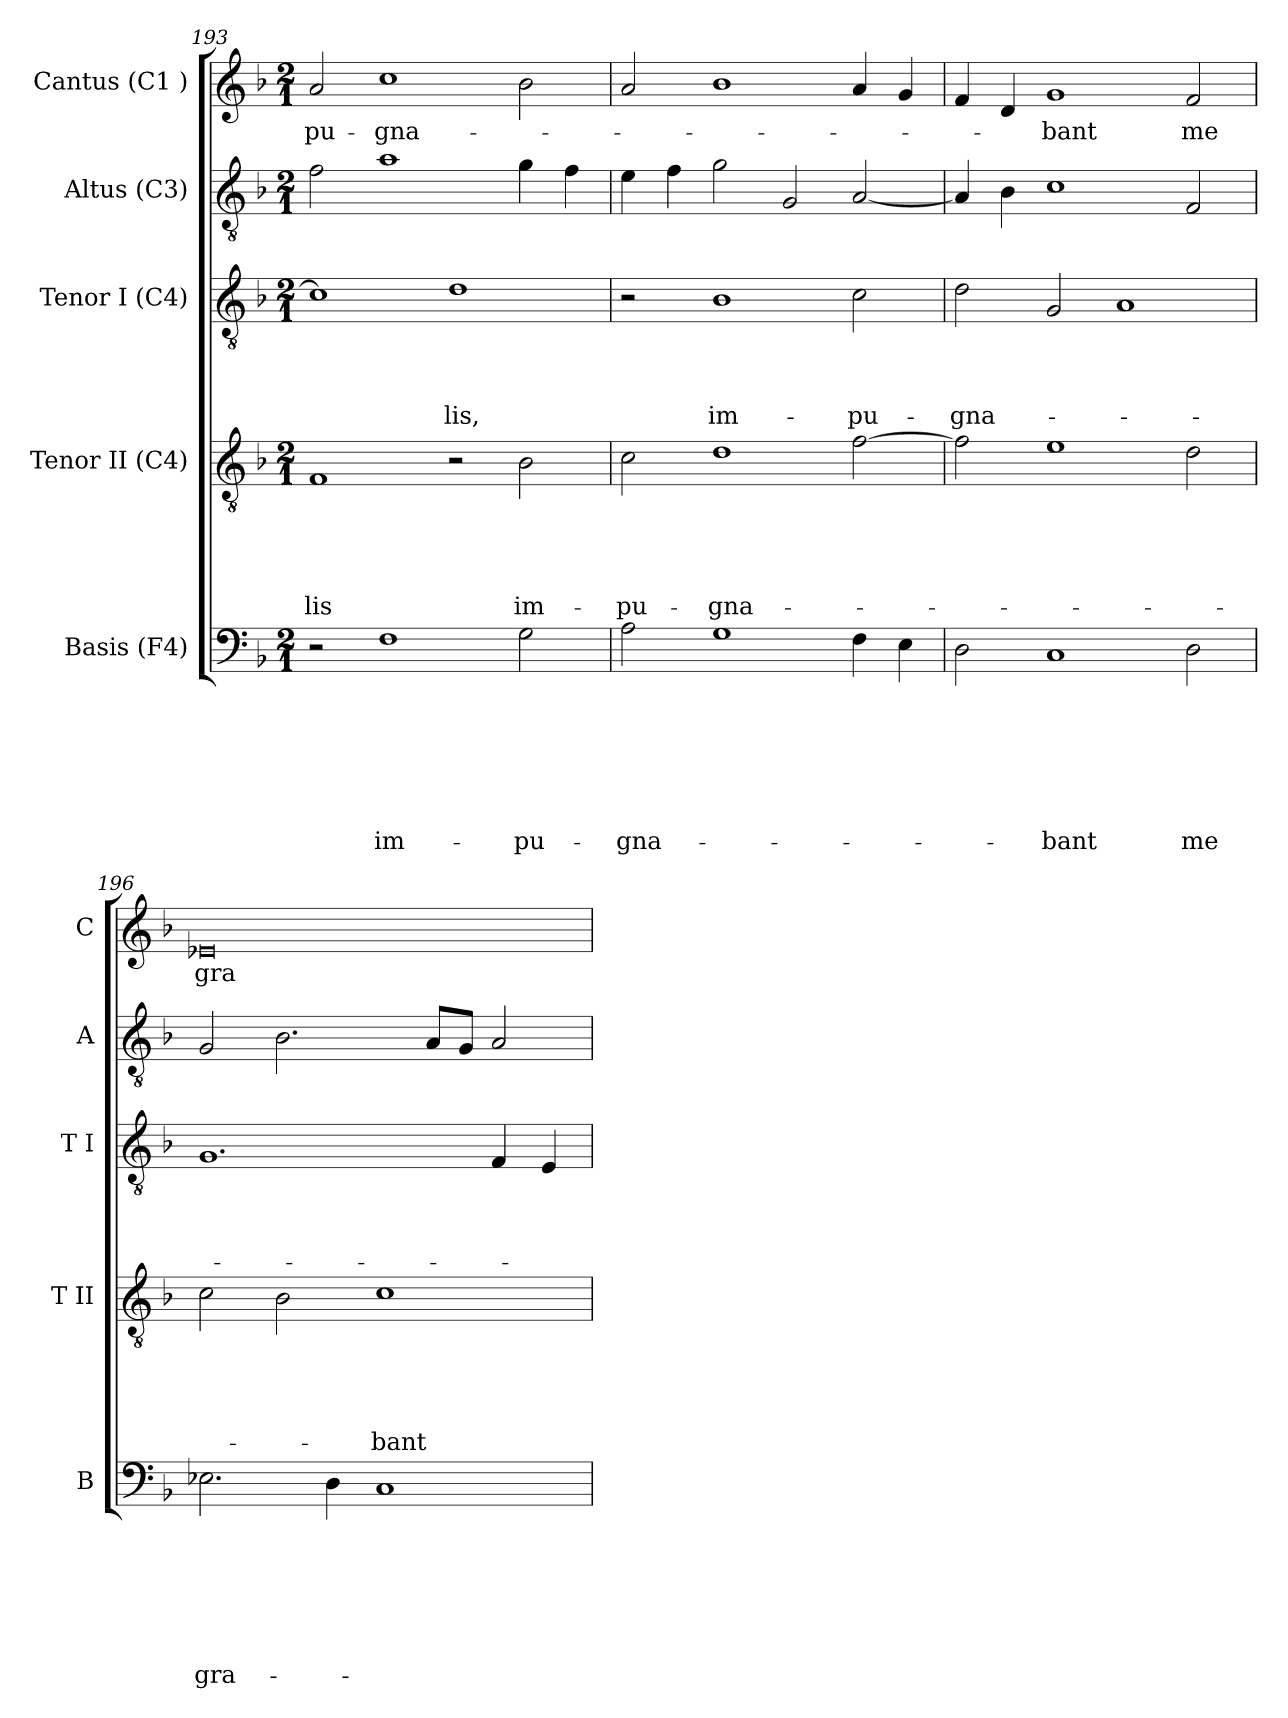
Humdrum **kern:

**kern	**text	**text	**text	**text	**text	**text	**text	**kern	**text	**text	**text	**text	**text	**kern	**text	**text	**text	**text	**kern	**kern	**text
*part5	*part5	*part5	*part5	*part5	*part5	*part5	*part5	*part4	*part4	*part4	*part4	*part4	*part4	*part3	*part3	*part3	*part3	*part3	*part2	*part1	*part1
*staff5	*staff5	*staff5	*staff5	*staff5	*staff5	*staff5	*staff5	*staff4	*staff4	*staff4	*staff4	*staff4	*staff4	*staff3	*staff3	*staff3	*staff3	*staff3	*staff2	*staff1	*staff1
*I"Basis (F4)	*	*	*	*	*	*	*	*I"Tenor II (C4)	*	*	*	*	*	*I"Tenor I (C4)	*	*	*	*	*I"Altus (C3)	*I"Cantus (C1 )	*
*I'B	*	*	*	*	*	*	*	*I'T II	*	*	*	*	*	*I'T I	*	*	*	*	*I'A	*I'C	*
*clefF4	*	*	*	*	*	*	*	*clefGv2	*	*	*	*	*	*clefGv2	*	*	*	*	*clefGv2	*clefG2	*
*k[b-]	*	*	*	*	*	*	*	*k[b-]	*	*	*	*	*	*k[b-]	*	*	*	*	*k[b-]	*k[b-]	*
*F:	*	*	*	*	*	*	*	*F:	*	*	*	*	*	*F:	*	*	*	*	*F:	*F:	*
*M2/1	*	*	*	*	*	*	*	*M2/1	*	*	*	*	*	*M2/1	*	*	*	*	*M2/1	*M2/1	*
=193	=193	=193	=193	=193	=193	=193	=193	=193	=193	=193	=193	=193	=193	=193	=193	=193	=193	=193	=193	=193	=193
!	!	!	!	!	!	!	!	!	!	!	!	!	!LO:LY:b	!	!	!	!	!	!	!	!LO:LY:b
2r	.	.	.	.	.	.	.	1F	.	.	.	.	-lis	1c]	.	.	.	.	2f\	2a/	-pu-
!	!	!	!	!	!	!	!LO:LY:b	!	!	!	!	!	!	!	!	!	!	!	!	!	!LO:LY:b
1F	.	.	.	.	.	.	im-	.	.	.	.	.	.	.	.	.	.	.	1a	1cc	-gna-
!	!	!	!	!	!	!	!	!	!	!	!	!	!	!	!	!	!	!LO:LY:b	!	!	!
.	.	.	.	.	.	.	.	2r	.	.	.	.	.	1d	.	.	.	-lis,	.	.	.
!	!	!	!	!	!	!	!LO:LY:b	!	!	!	!	!	!LO:LY:b	!	!	!	!	!	!	!	!
2G\	.	.	.	.	.	.	-pu-	2B-\	.	.	.	.	im-	.	.	.	.	.	4g\	2b-\	.
.	.	.	.	.	.	.	.	.	.	.	.	.	.	.	.	.	.	.	4f\	.	.
=194	=194	=194	=194	=194	=194	=194	=194	=194	=194	=194	=194	=194	=194	=194	=194	=194	=194	=194	=194	=194	=194
!	!	!	!	!	!	!	!LO:LY:b	!	!	!	!	!	!LO:LY:b	!	!	!	!	!	!	!	!
2A\	.	.	.	.	.	.	-gna-	2c\	.	.	.	.	-pu-	2r	.	.	.	.	4e\	2a/	.
.	.	.	.	.	.	.	.	.	.	.	.	.	.	.	.	.	.	.	4f\	.	.
!	!	!	!	!	!	!	!	!	!	!	!	!	!LO:LY:b	!	!	!	!	!LO:LY:b	!	!	!
1G	.	.	.	.	.	.	.	1d	.	.	.	.	-gna-	1B-	.	.	.	im-	2g\	1b-	.
.	.	.	.	.	.	.	.	.	.	.	.	.	.	.	.	.	.	.	2G/	.	.
!	!	!	!	!	!	!	!	!	!	!	!	!	!	!	!	!	!	!LO:LY:b	!	!	!
4F\	.	.	.	.	.	.	.	[>2f\	.	.	.	.	.	2c\	.	.	.	-pu-	[<2A/	4a/	.
4E\	.	.	.	.	.	.	.	.	.	.	.	.	.	.	.	.	.	.	.	4g/	.
=195	=195	=195	=195	=195	=195	=195	=195	=195	=195	=195	=195	=195	=195	=195	=195	=195	=195	=195	=195	=195	=195
!	!	!	!	!	!	!	!	!	!	!	!	!	!	!	!	!	!	!LO:LY:b	!	!	!
2D\	.	.	.	.	.	.	.	2f\]	.	.	.	.	.	2d\	.	.	.	-gna-	4A/]	4f/	.
.	.	.	.	.	.	.	.	.	.	.	.	.	.	.	.	.	.	.	4B-\	4d/	.
!	!	!	!	!	!	!	!LO:LY:b	!	!	!	!	!	!	!	!	!	!	!	!	!	!LO:LY:b
1C	.	.	.	.	.	.	-bant	1e	.	.	.	.	.	2G/	.	.	.	.	1c	1g	-bant
.	.	.	.	.	.	.	.	.	.	.	.	.	.	1A	.	.	.	.	.	.	.
!	!	!	!	!	!	!	!LO:LY:b	!	!	!	!	!	!	!	!	!	!	!	!	!	!LO:LY:b
2D\	.	.	.	.	.	.	me	2d\	.	.	.	.	.	.	.	.	.	.	2F/	2f/	me
=196	=196	=196	=196	=196	=196	=196	=196	=196	=196	=196	=196	=196	=196	=196	=196	=196	=196	=196	=196	=196	=196
!	!	!	!	!	!	!	!LO:LY:b	!	!	!	!	!	!	!	!	!	!	!	!	!	!LO:LY:b
2.E-\	.	.	.	.	.	.	gra-	2c\	.	.	.	.	.	1.G	.	.	.	.	2G/	0e-X	gra-
.	.	.	.	.	.	.	.	2B-\	.	.	.	.	.	.	.	.	.	.	2.B-\	.	.
4D\	.	.	.	.	.	.	.	.	.	.	.	.	.	.	.	.	.	.	.	.	.
!	!	!	!	!	!	!	!	!	!	!	!	!	!LO:LY:b	!	!	!	!	!	!	!	!
1C	.	.	.	.	.	.	.	1c	.	.	.	.	-bant	.	.	.	.	.	.	.	.
.	.	.	.	.	.	.	.	.	.	.	.	.	.	.	.	.	.	.	8A/L	.	.
.	.	.	.	.	.	.	.	.	.	.	.	.	.	.	.	.	.	.	8G/J	.	.
.	.	.	.	.	.	.	.	.	.	.	.	.	.	4F/	.	.	.	.	2A/	.	.
.	.	.	.	.	.	.	.	.	.	.	.	.	.	4E/	.	.	.	.	.	.	.
=	=	=	=	=	=	=	=	=	=	=	=	=	=	=	=	=	=	=	=	=	=
*-	*-	*-	*-	*-	*-	*-	*-	*-	*-	*-	*-	*-	*-	*-	*-	*-	*-	*-	*-	*-	*-
